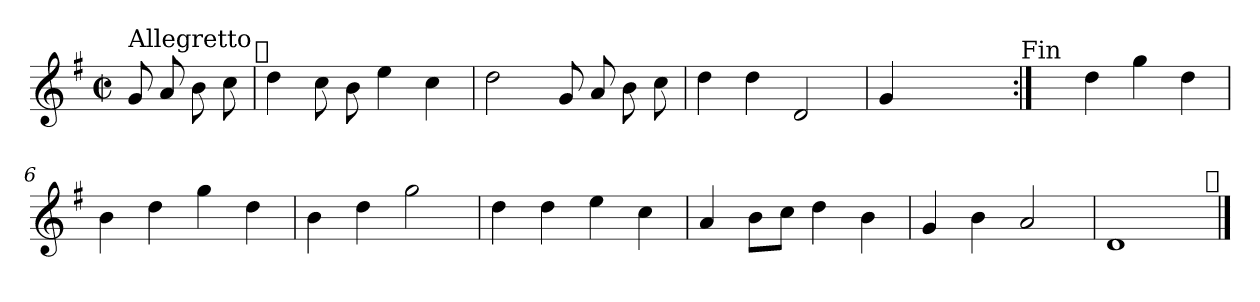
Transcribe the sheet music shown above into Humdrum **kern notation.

**kern
*part1
*staff1
*clefG2
*k[f#]
*G:
*M2/2
*met(c|)
=
!LO:TX:a:t=Allegretto
8g/
8a/
8b\
8cc\
!LO:TX:a:t=𝄋
=1
4dd\
8cc\
8b\
4ee\
4cc\
=2
2dd\
8g/
8a/
8b\
8cc\
=3
4dd\
4dd\
2d/
=4
4g/
2.ryy
!LO:TX:a:t=Fin
=5:|!
4ryy
4dd\
4gg\
4dd\
=6
4b\
4dd\
4gg\
4dd\
=7
4b\
4dd\
2gg\
=8
4dd\
4dd\
4ee\
4cc\
=9
4a/
8b\L
8cc\J
4dd\
4b\
=10
4g/
4b\
2a/
!!LO:LB:g=z
=11
1d
!LO:TX:a:t=𝄋
==
*-
